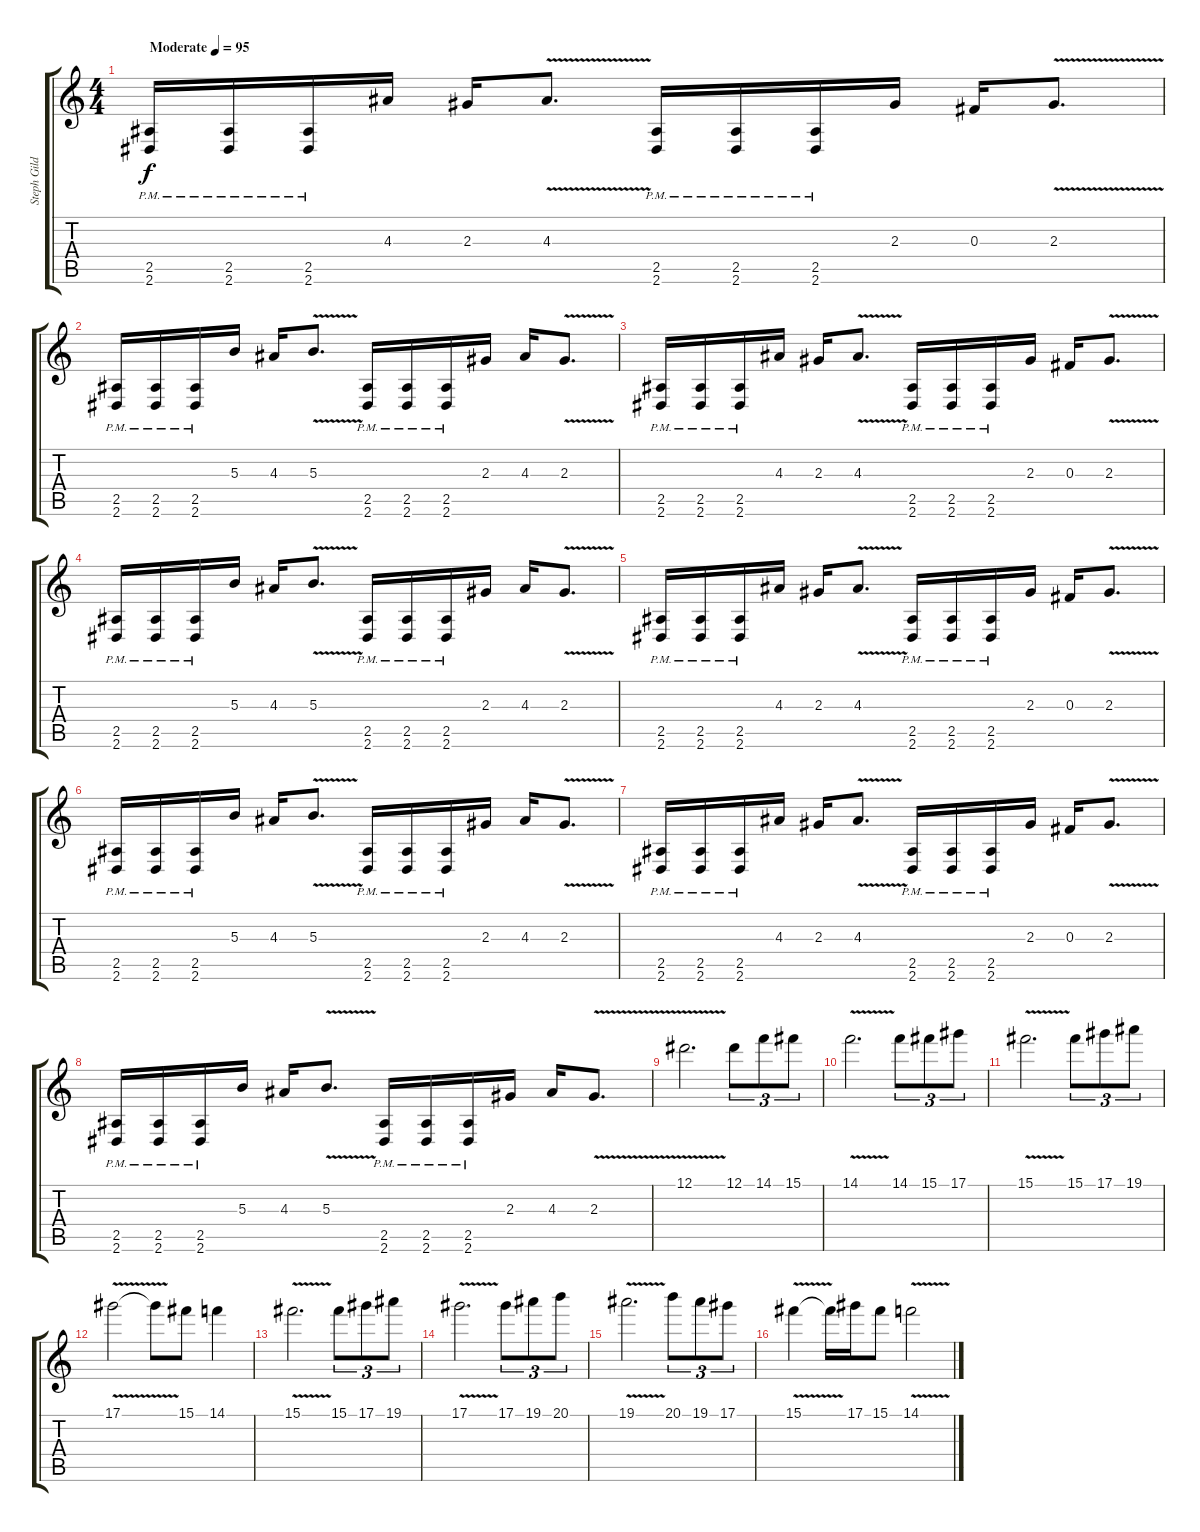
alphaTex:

\track ("Steph Gildea (Lead)" "Steph Gild") {instrument overdrivenguitar}
\staff {score tabs}
\tuning (Eb4 Bb3 Gb3 Db3 Ab2 Db2) {hide}
\ts (4 4)
\tempo (95 "Moderate")
\clef g2
\ks c
(2.5{pm} 2.6{pm}).16{dy f instrument overdrivenguitar} (2.5{pm} 2.6{pm}).16 (2.5{pm} 2.6{pm}).16 4.3.16 2.3.16 4.3{v}.8{d} (2.5{pm} 2.6{pm}).16 (2.5{pm} 2.6{pm}).16 (2.5{pm} 2.6{pm}).16 2.3.16 0.3.16 2.3{v}.8{d} |
(2.5{pm} 2.6{pm}).16 (2.5{pm} 2.6{pm}).16 (2.5{pm} 2.6{pm}).16 5.3.16 4.3.16 5.3{v}.8{d} (2.5{pm} 2.6{pm}).16 (2.5{pm} 2.6{pm}).16 (2.5{pm} 2.6{pm}).16 2.3.16 4.3.16 2.3{v}.8{d} |
(2.5{pm} 2.6{pm}).16 (2.5{pm} 2.6{pm}).16 (2.5{pm} 2.6{pm}).16 4.3.16 2.3.16 4.3{v}.8{d} (2.5{pm} 2.6{pm}).16 (2.5{pm} 2.6{pm}).16 (2.5{pm} 2.6{pm}).16 2.3.16 0.3.16 2.3{v}.8{d} |
(2.5{pm} 2.6{pm}).16 (2.5{pm} 2.6{pm}).16 (2.5{pm} 2.6{pm}).16 5.3.16 4.3.16 5.3{v}.8{d} (2.5{pm} 2.6{pm}).16 (2.5{pm} 2.6{pm}).16 (2.5{pm} 2.6{pm}).16 2.3.16 4.3.16 2.3{v}.8{d} |
(2.5{pm} 2.6{pm}).16 (2.5{pm} 2.6{pm}).16 (2.5{pm} 2.6{pm}).16 4.3.16 2.3.16 4.3{v}.8{d} (2.5{pm} 2.6{pm}).16 (2.5{pm} 2.6{pm}).16 (2.5{pm} 2.6{pm}).16 2.3.16 0.3.16 2.3{v}.8{d} |
(2.5{pm} 2.6{pm}).16 (2.5{pm} 2.6{pm}).16 (2.5{pm} 2.6{pm}).16 5.3.16 4.3.16 5.3{v}.8{d} (2.5{pm} 2.6{pm}).16 (2.5{pm} 2.6{pm}).16 (2.5{pm} 2.6{pm}).16 2.3.16 4.3.16 2.3{v}.8{d} |
(2.5{pm} 2.6{pm}).16 (2.5{pm} 2.6{pm}).16 (2.5{pm} 2.6{pm}).16 4.3.16 2.3.16 4.3{v}.8{d} (2.5{pm} 2.6{pm}).16 (2.5{pm} 2.6{pm}).16 (2.5{pm} 2.6{pm}).16 2.3.16 0.3.16 2.3{v}.8{d} |
(2.5{pm} 2.6{pm}).16 (2.5{pm} 2.6{pm}).16 (2.5{pm} 2.6{pm}).16 5.3.16 4.3.16 5.3{v}.8{d} (2.5{pm} 2.6{pm}).16 (2.5{pm} 2.6{pm}).16 (2.5{pm} 2.6{pm}).16 2.3.16 4.3.16 2.3{v}.8{d} |
12.1{v}.2{d} 12.1.8{tu (3 2)} 14.1.8{tu (3 2)} 15.1.8{tu (3 2)} |
14.1{v}.2{d} 14.1.8{tu (3 2)} 15.1.8{tu (3 2)} 17.1.8{tu (3 2)} |
15.1{v}.2{d} 15.1.8{tu (3 2)} 17.1.8{tu (3 2)} 19.1.8{tu (3 2)} |
17.1{v}.2 17.1{t}.8 15.1.8 14.1.4 |
15.1{v}.2{d} 15.1.8{tu (3 2)} 17.1.8{tu (3 2)} 19.1.8{tu (3 2)} |
17.1{v}.2{d} 17.1.8{tu (3 2)} 19.1.8{tu (3 2)} 20.1.8{tu (3 2)} |
19.1{v}.2{d} 20.1.8{tu (3 2)} 19.1.8{tu (3 2)} 17.1.8{tu (3 2)} |
15.1{v}.4 15.1{t}.16 17.1.16 15.1.8 14.1{v}.2
